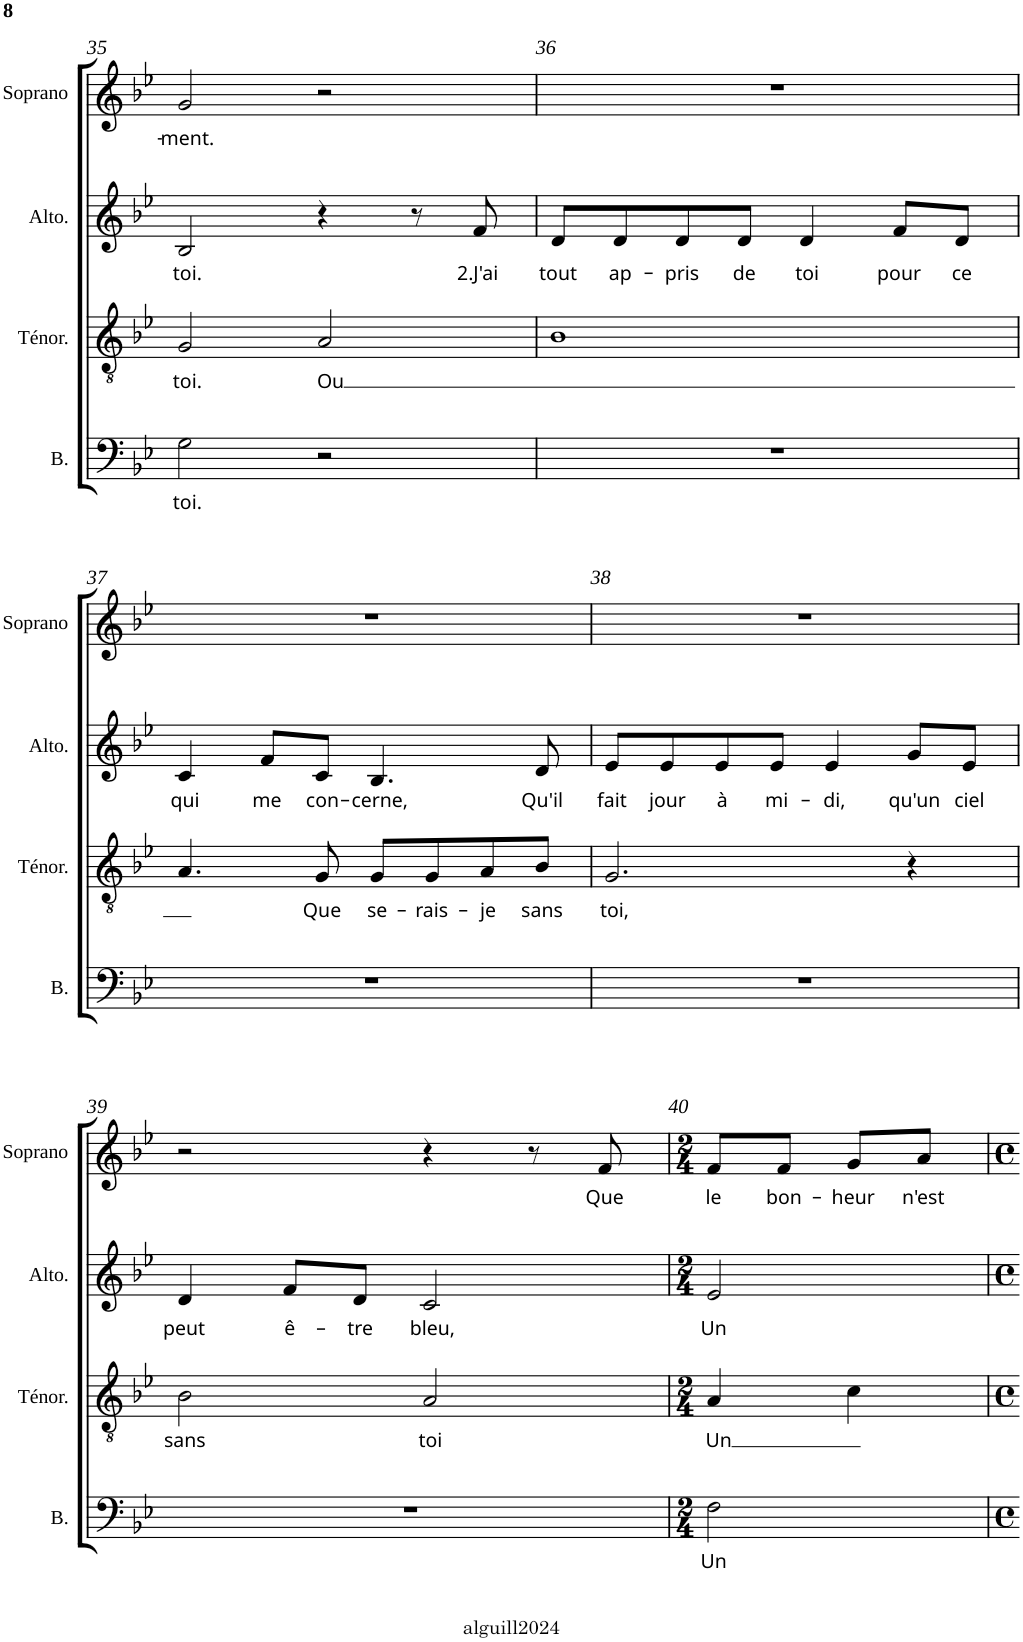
**kern	**text	**kern	**text	**kern	**text	**kern	**text
*part4	*part4	*part3	*part3	*part2	*part2	*part1	*part1
*staff4	*staff4	*staff3	*staff3	*staff2	*staff2	*staff1	*staff1
*I"Basse	*	*I"Ténor	*	*I"Alto	*	*I"Soprano	*
*I'B.	*	*I'Ténor.	*	*I'Alto.	*	*I'Soprano	*
!!LO:PB:g=z
*clefF4	*	*clefGv2	*	*clefG2	*	*clefG2	*
*k[b-e-]	*	*k[b-e-]	*	*k[b-e-]	*	*k[b-e-]	*
*g:	*	*g:	*	*g:	*	*g:	*
*M4/4	*	*M4/4	*	*M4/4	*	*M4/4	*
*met(c)	*	*met(c)	*	*met(c)	*	*met(c)	*
=35	=35	=35	=35	=35	=35	=35	=35
!	!LO:LY:b	!	!LO:LY:b	!	!LO:LY:b	!	!LO:LY:b
2G\	toi.	2G/	toi.	2B-/	toi.	2g/	-ment.
!	!	!	!LO:LY:b	!	!	!	!
2r	.	2A/	Ou	4r	.	2r	.
.	.	.	.	8r	.	.	.
!	!	!	!	!	!LO:LY:b	!	!
.	.	.	.	8f/	2.J'ai	.	.
=36	=36	=36	=36	=36	=36	=36	=36
!	!	!	!	!	!LO:LY:b	!	!
1r	.	1B-	.	8d/L	tout	1r	.
!	!	!	!	!	!LO:LY:b	!	!
.	.	.	.	8d/	ap-	.	.
!	!	!	!	!	!LO:LY:b	!	!
.	.	.	.	8d/	-pris	.	.
!	!	!	!	!	!LO:LY:b	!	!
.	.	.	.	8d/J	de	.	.
!	!	!	!	!	!LO:LY:b	!	!
.	.	.	.	4d/	toi	.	.
!	!	!	!	!	!LO:LY:b	!	!
.	.	.	.	8f/L	pour	.	.
!	!	!	!	!	!LO:LY:b	!	!
.	.	.	.	8d/J	ce	.	.
!!LO:LB:g=z
=37	=37	=37	=37	=37	=37	=37	=37
!	!	!	!	!	!LO:LY:b	!	!
1r	.	4.A/	.	4c/	qui	1r	.
!	!	!	!	!	!LO:LY:b	!	!
.	.	.	.	8f/L	me	.	.
!	!	!	!LO:LY:b	!	!LO:LY:b	!	!
.	.	8G/	Que	8c/J	con-	.	.
!	!	!	!LO:LY:b	!	!LO:LY:b	!	!
.	.	8G/L	se-	4.B-/	-cerne,	.	.
!	!	!	!LO:LY:b	!	!	!	!
.	.	8G/	-rais-	.	.	.	.
!	!	!	!LO:LY:b	!	!	!	!
.	.	8A/	-je	.	.	.	.
!	!	!	!LO:LY:b	!	!LO:LY:b	!	!
.	.	8B-/J	sans	8d/	Qu'il	.	.
=38	=38	=38	=38	=38	=38	=38	=38
!	!	!	!LO:LY:b	!	!LO:LY:b	!	!
1r	.	2.G/	toi,	8e-/L	fait	1r	.
!	!	!	!	!	!LO:LY:b	!	!
.	.	.	.	8e-/	jour	.	.
!	!	!	!	!	!LO:LY:b	!	!
.	.	.	.	8e-/	à	.	.
!	!	!	!	!	!LO:LY:b	!	!
.	.	.	.	8e-/J	mi-	.	.
!	!	!	!	!	!LO:LY:b	!	!
.	.	.	.	4e-/	-di,	.	.
!	!	!	!	!	!LO:LY:b	!	!
.	.	4r	.	8g/L	qu'un	.	.
!	!	!	!	!	!LO:LY:b	!	!
.	.	.	.	8e-/J	ciel	.	.
!!LO:LB:g=z
=39	=39	=39	=39	=39	=39	=39	=39
!	!	!	!LO:LY:b	!	!LO:LY:b	!	!
1r	.	2B-\	sans	4d/	peut	2r	.
!	!	!	!	!	!LO:LY:b	!	!
.	.	.	.	8f/L	ê-	.	.
!	!	!	!	!	!LO:LY:b	!	!
.	.	.	.	8d/J	-tre	.	.
!	!	!	!LO:LY:b	!	!LO:LY:b	!	!
.	.	2A/	toi	2c/	bleu,	4r	.
.	.	.	.	.	.	8r	.
!	!	!	!	!	!	!	!LO:LY:b
.	.	.	.	.	.	8f/	Que
=40	=40	=40	=40	=40	=40	=40	=40
*M2/4	*	*M2/4	*	*M2/4	*	*M2/4	*
!	!LO:LY:b	!	!LO:LY:b	!	!LO:LY:b	!	!LO:LY:b
2F\	Un	4A/	Un	2e-/	Un	8f/L	le
!	!	!	!	!	!	!	!LO:LY:b
.	.	.	.	.	.	8f/J	bon-
!	!	!	!	!	!	!	!LO:LY:b
.	.	4c\	.	.	.	8g/L	-heur
!	!	!	!	!	!	!	!LO:LY:b
.	.	.	.	.	.	8a/J	n'est
=	=	=	=	=	=	=	=
*-	*-	*-	*-	*-	*-	*-	*-
